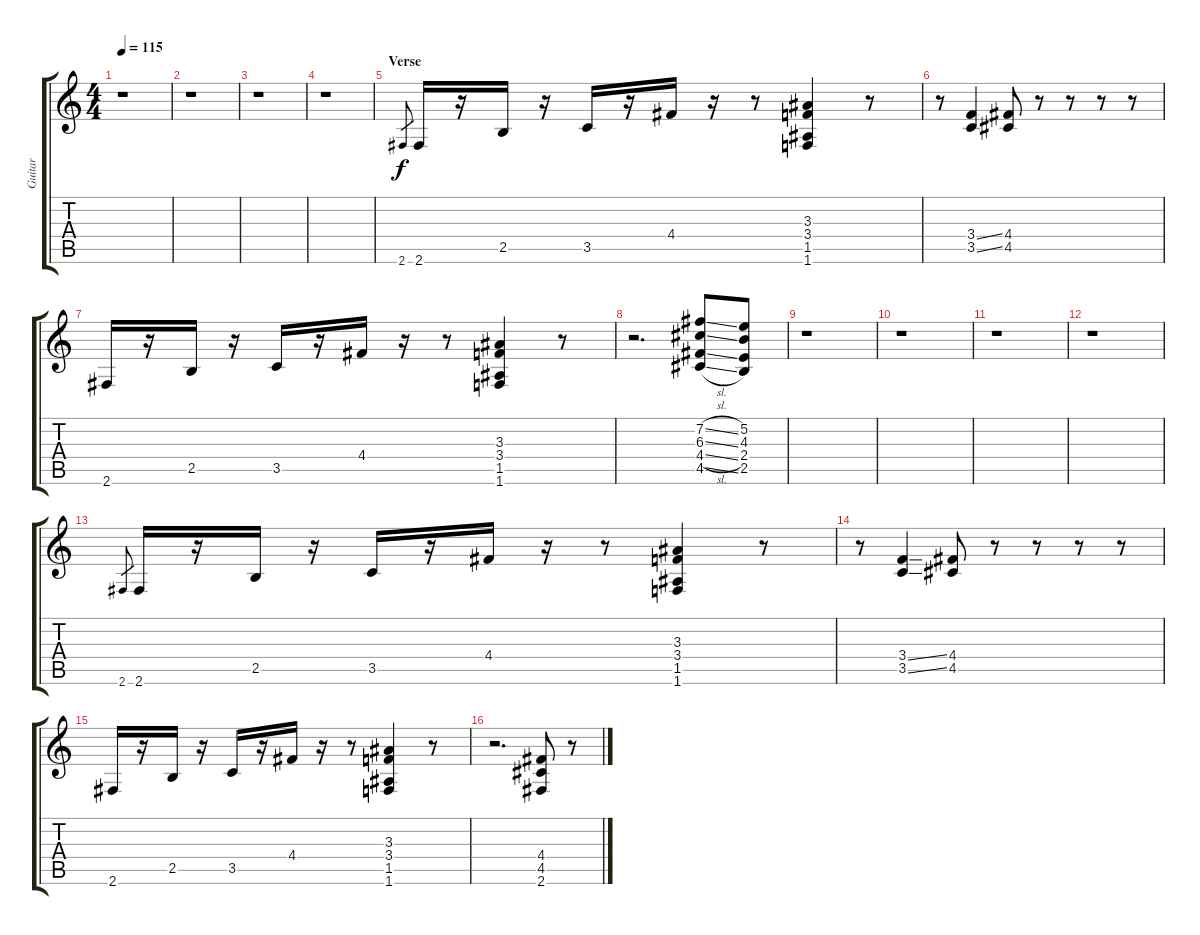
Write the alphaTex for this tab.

\track ("Guitar" "Guitar") {instrument distortionguitar}
\staff {score tabs}
\tuning (E4 B3 G3 D3 A2 E2) {hide}
\ts (4 4)
\tempo 115
\clef g2
\ks c
r.1{dy f instrument distortionguitar} |
r.1 |
r.1 |
r.1 |
\section ("" "Verse")
2.6.8{gr} 2.6.16{instrument acousticguitarnylon} r.16 2.5.16 r.16 3.5.16 r.16 4.4.16 r.16 r.8 (3.3 3.4 1.5 1.6).4 r.8 |
r.8 (3.4{ss} 3.5{ss}).4 (4.4 4.5).8 r.8 r.8 r.8 r.8 |
2.6.16 r.16 2.5.16 r.16 3.5.16 r.16 4.4.16 r.16 r.8 (3.3 3.4 1.5 1.6).4 r.8 |
r.2{d} (7.2{sl} 6.3{sl} 4.4{sl} 4.5{sl}).8 (5.2 4.3 2.4 2.5).8 |
r.1 |
r.1 |
r.1 |
r.1 |
2.6.8{gr} 2.6.16 r.16 2.5.16 r.16 3.5.16 r.16 4.4.16 r.16 r.8 (3.3 3.4 1.5 1.6).4 r.8 |
r.8 (3.4{ss} 3.5{ss}).4 (4.4 4.5).8 r.8 r.8 r.8 r.8 |
2.6.16 r.16 2.5.16 r.16 3.5.16 r.16 4.4.16 r.16 r.8 (3.3 3.4 1.5 1.6).4 r.8 |
r.2{d} (4.4 4.5 2.6).8 r.8
